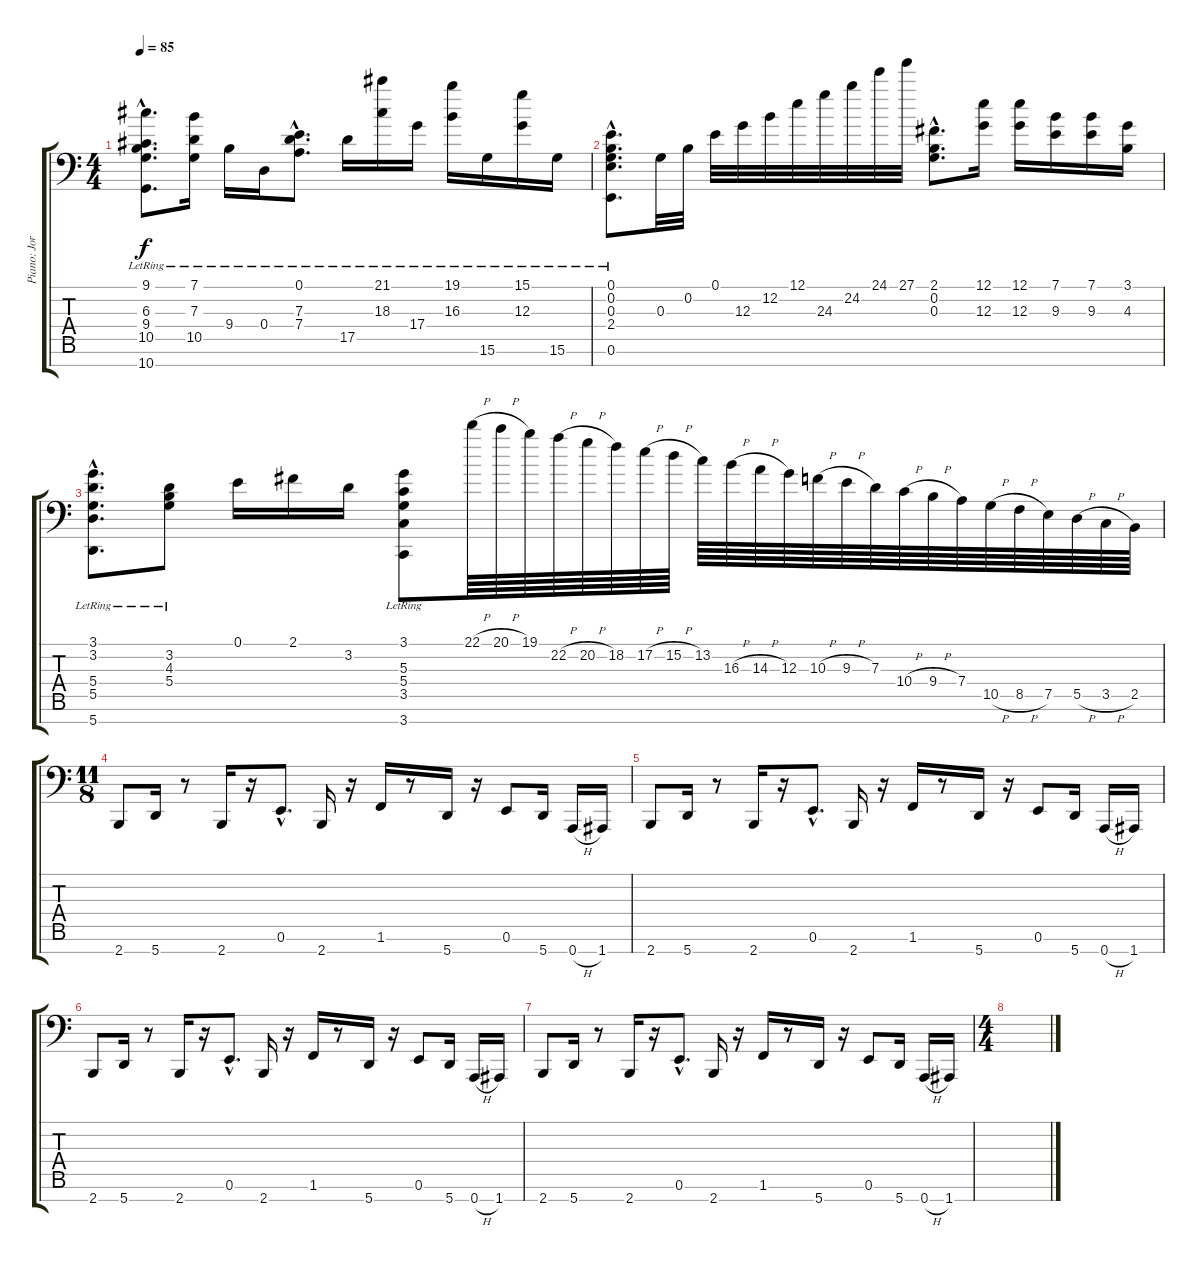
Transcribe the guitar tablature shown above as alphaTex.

\track ("Piano: Jordan Rudess" "Piano: Jor") {instrument acousticgrandpiano}
\staff {score tabs}
\tuning (E4 B3 G3 D3 A2 E2 A1) {hide}
\ts (4 4)
\tempo 85
\clef f4
\ks c
(9.1{hac lr} 6.3{hac lr} 9.4{hac lr} 10.5{hac lr} 10.7{hac lr}).8{d dy f} (7.1{lr} 7.3{lr} 10.5{lr}).16 9.4{lr}.16 0.4{lr}.16 (0.1{hac lr} 7.3{hac lr} 7.4{hac lr}).8{d} 17.5{lr}.16 (21.1{lr} 18.3{lr}).16 17.4{lr}.16 (19.1{lr} 16.3{lr}).16 15.6{lr}.16 (15.1{lr} 12.3{lr}).16 15.6{lr}.16 |
(0.1{hac lr} 0.2{hac lr} 0.3{hac lr} 2.4{hac lr} 0.6{hac lr}).8{d} 0.3.32 0.2.32 0.1.32 12.3.32 12.2.32 12.1.32 24.3.32 24.2.32 24.1.32 27.1.32 (2.1{hac} 0.2{hac} 0.3{hac}).8{d} (12.1 12.3).16 (12.1 12.3).16 (7.1 9.3).16 (7.1 9.3).16 (3.1 4.3).16 |
(3.1{hac lr} 3.2{hac lr} 5.4{hac lr} 5.5{hac lr} 5.7{hac lr}).8{d} (3.2{lr} 4.3{lr} 5.4{lr}).8 0.1.16 2.1.16 3.2.16 (3.1{lr} 5.3{lr} 5.4{lr} 3.5{lr} 3.7{lr}).8 22.1{h}.64 20.1{h}.64 19.1.64 22.2{h}.64 20.2{h}.64 18.2.64 17.2{h}.64 15.2{h}.64 13.2.64 16.3{h}.64 14.3{h}.64 12.3.64 10.3{h}.64 9.3{h}.64 7.3.64 10.4{h}.64 9.4{h}.64 7.4.64 10.5{h}.64 8.5{h}.64 7.5.64 5.5{h}.64 3.5{h}.64 2.5.64 |
\ts (11 8)
2.7.8 5.7.16 r.8 2.7.16 r.16 0.6{hac}.8{d} 2.7.16 r.16 1.6.16 r.8 5.7.16 r.16 0.6.8 5.7.16 0.7{h}.16 1.7.16 |
2.7.8 5.7.16 r.8 2.7.16 r.16 0.6{hac}.8{d} 2.7.16 r.16 1.6.16 r.8 5.7.16 r.16 0.6.8 5.7.16 0.7{h}.16 1.7.16 |
2.7.8 5.7.16 r.8 2.7.16 r.16 0.6{hac}.8{d} 2.7.16 r.16 1.6.16 r.8 5.7.16 r.16 0.6.8 5.7.16 0.7{h}.16 1.7.16 |
2.7.8 5.7.16 r.8 2.7.16 r.16 0.6{hac}.8{d} 2.7.16 r.16 1.6.16 r.8 5.7.16 r.16 0.6.8 5.7.16 0.7{h}.16 1.7.16 |
\ts (4 4)
